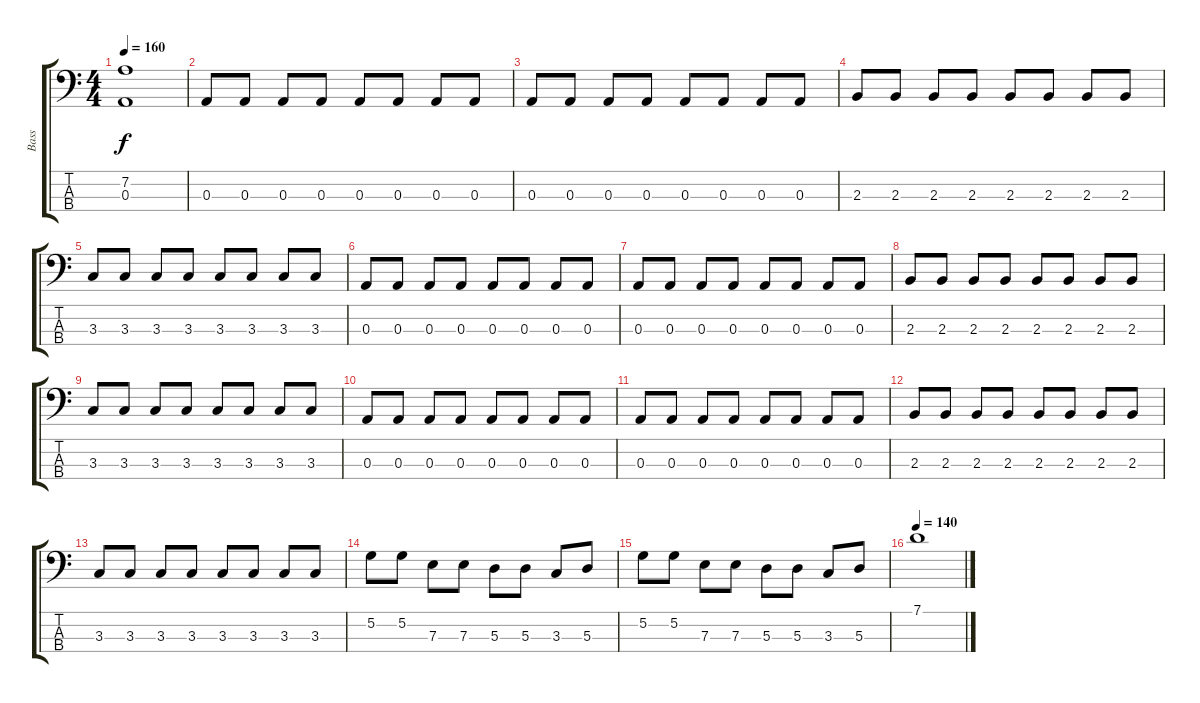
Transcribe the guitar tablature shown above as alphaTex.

\track ("Bass" "Bass") {instrument slapbass2}
\staff {score tabs}
\tuning (G2 D2 A1 E1) {hide}
\ts (4 4)
\tempo 160
\clef f4
\ks c
(7.2{t} 0.3{t}).1{dy f} |
0.3.8 0.3.8 0.3.8 0.3.8 0.3.8 0.3.8 0.3.8 0.3.8 |
0.3.8 0.3.8 0.3.8 0.3.8 0.3.8 0.3.8 0.3.8 0.3.8 |
2.3.8 2.3.8 2.3.8 2.3.8 2.3.8 2.3.8 2.3.8 2.3.8 |
3.3.8 3.3.8 3.3.8 3.3.8 3.3.8 3.3.8 3.3.8 3.3.8 |
0.3.8 0.3.8 0.3.8 0.3.8 0.3.8 0.3.8 0.3.8 0.3.8 |
0.3.8 0.3.8 0.3.8 0.3.8 0.3.8 0.3.8 0.3.8 0.3.8 |
2.3.8 2.3.8 2.3.8 2.3.8 2.3.8 2.3.8 2.3.8 2.3.8 |
3.3.8 3.3.8 3.3.8 3.3.8 3.3.8 3.3.8 3.3.8 3.3.8 |
0.3.8 0.3.8 0.3.8 0.3.8 0.3.8 0.3.8 0.3.8 0.3.8 |
0.3.8 0.3.8 0.3.8 0.3.8 0.3.8 0.3.8 0.3.8 0.3.8 |
2.3.8 2.3.8 2.3.8 2.3.8 2.3.8 2.3.8 2.3.8 2.3.8 |
3.3.8 3.3.8 3.3.8 3.3.8 3.3.8 3.3.8 3.3.8 3.3.8 |
5.2.8 5.2.8 7.3.8 7.3.8 5.3.8 5.3.8 3.3.8 5.3.8 |
5.2.8 5.2.8 7.3.8 7.3.8 5.3.8 5.3.8 3.3.8 5.3.8 |
\tempo 140
7.1.1
